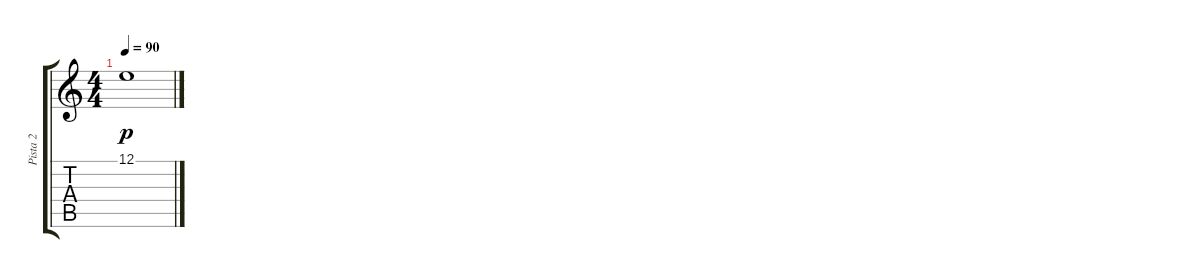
\track ("Pista 2" "Pista 2") {instrument synthstrings1}
\staff {score tabs}
\tuning (E4 B3 G3 D3 A2 E2) {hide}
\ts (4 4)
\tempo 90
\clef g2
\ks c
12.1.1{dy p}
